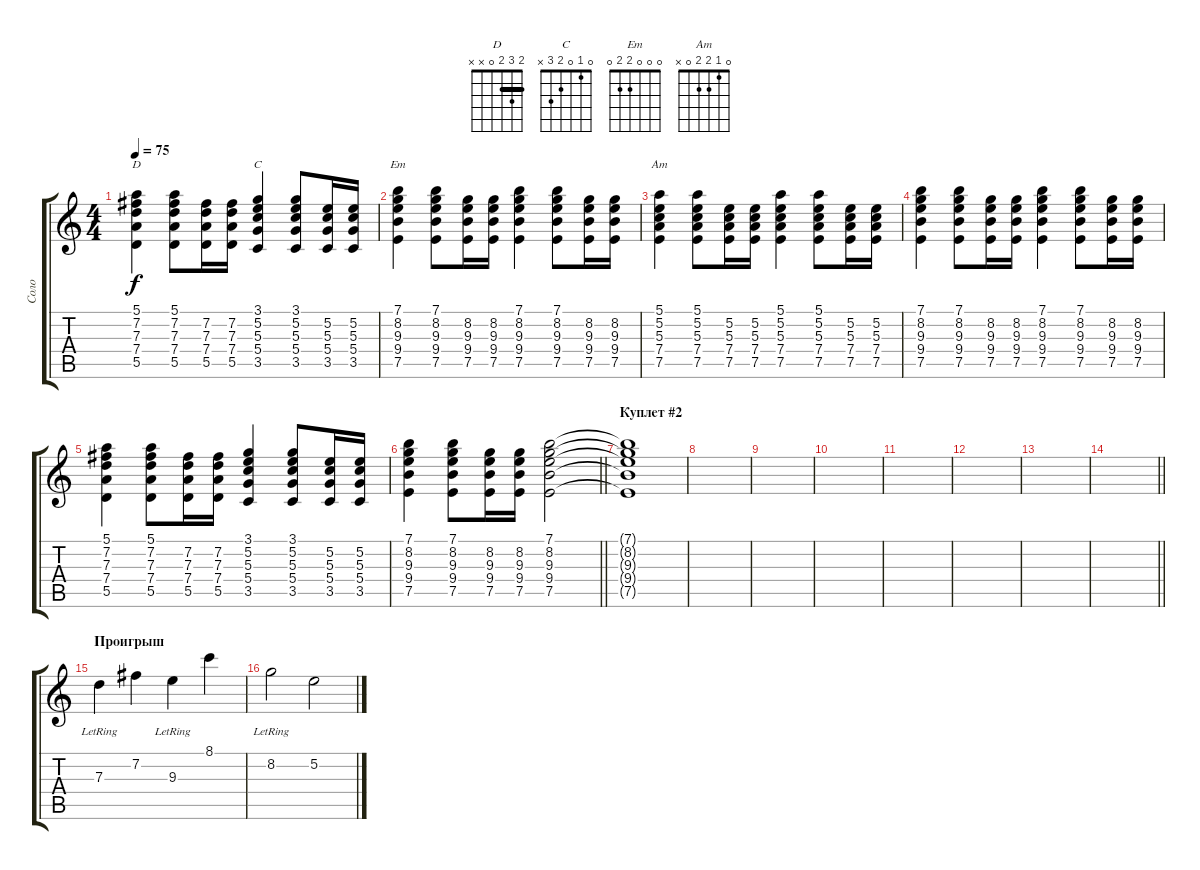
\track ("Соло" "Соло") {instrument acousticguitarsteel}
\staff {score tabs}
\tuning (E4 B3 G3 D3 A2 E2) {hide}
\chord ("D" 2 3 2 0 x x) {barre 2}
\chord ("C" 0 1 0 2 3 x)
\chord ("Em" 0 0 0 2 2 0)
\chord ("Am" 0 1 2 2 0 x)
\ts (4 4)
\tempo 75
\clef g2
\ks c
(5.1 7.2 7.3 7.4 5.5).4{ch "D" dy f} (5.1 7.2 7.3 7.4 5.5).8 (7.2 7.3 7.4 5.5).16 (7.2 7.3 7.4 5.5).16 (3.1 5.2 5.3 5.4 3.5).4{ch "C"} (3.1 5.2 5.3 5.4 3.5).8 (5.2 5.3 5.4 3.5).16 (5.2 5.3 5.4 3.5).16 |
(7.1 8.2 9.3 9.4 7.5).4{ch "Em"} (7.1 8.2 9.3 9.4 7.5).8 (8.2 9.3 9.4 7.5).16 (8.2 9.3 9.4 7.5).16 (7.1 8.2 9.3 9.4 7.5).4 (7.1 8.2 9.3 9.4 7.5).8 (8.2 9.3 9.4 7.5).16 (8.2 9.3 9.4 7.5).16 |
(5.1 5.2 5.3 7.4 7.5).4{ch "Am"} (5.1 5.2 5.3 7.4 7.5).8 (5.2 5.3 7.4 7.5).16 (5.2 5.3 7.4 7.5).16 (5.1 5.2 5.3 7.4 7.5).4 (5.1 5.2 5.3 7.4 7.5).8 (5.2 5.3 7.4 7.5).16 (5.2 5.3 7.4 7.5).16 |
(7.1 8.2 9.3 9.4 7.5).4 (7.1 8.2 9.3 9.4 7.5).8 (8.2 9.3 9.4 7.5).16 (8.2 9.3 9.4 7.5).16 (7.1 8.2 9.3 9.4 7.5).4 (7.1 8.2 9.3 9.4 7.5).8 (8.2 9.3 9.4 7.5).16 (8.2 9.3 9.4 7.5).16 |
(5.1 7.2 7.3 7.4 5.5).4 (5.1 7.2 7.3 7.4 5.5).8 (7.2 7.3 7.4 5.5).16 (7.2 7.3 7.4 5.5).16 (3.1 5.2 5.3 5.4 3.5).4 (3.1 5.2 5.3 5.4 3.5).8 (5.2 5.3 5.4 3.5).16 (5.2 5.3 5.4 3.5).16 |
\barLineRight lightlight
(7.1 8.2 9.3 9.4 7.5).4 (7.1 8.2 9.3 9.4 7.5).8 (8.2 9.3 9.4 7.5).16 (8.2 9.3 9.4 7.5).16 (7.1 8.2 9.3 9.4 7.5).2 |
\section ("" "Куплет #2")
(7.1{t} 8.2{t} 9.3{t} 9.4{t} 7.5{t}).1 |
|
|
|
|
|
|
\barLineRight lightlight
|
\section ("" "Проигрыш")
7.3{lr}.4 7.2.4 9.3{lr}.4 8.1.4 |
8.2{lr}.2 5.2.2
